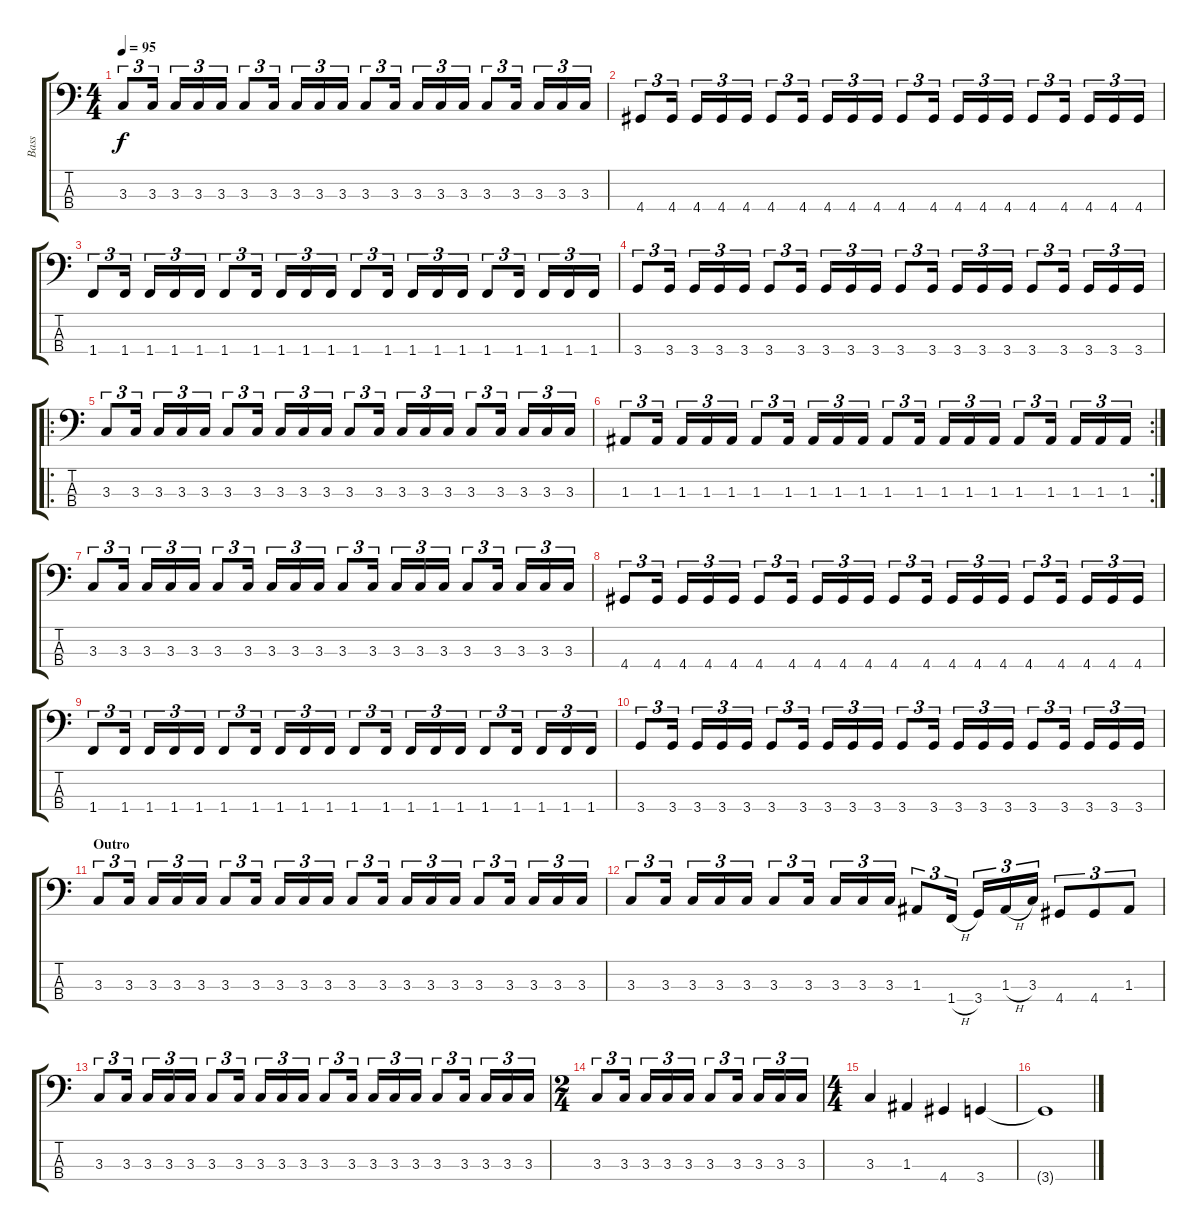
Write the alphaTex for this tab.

\track ("Bass" "Bass") {instrument electricbassfinger}
\staff {score tabs}
\tuning (G2 D2 A1 E1) {hide}
\ts (4 4)
\tempo 95
\clef f4
\ks c
3.3.8{tu (3 2) dy f} 3.3.16{tu (3 2)} 3.3.16{tu (3 2)} 3.3.16{tu (3 2)} 3.3.16{tu (3 2)} 3.3.8{tu (3 2)} 3.3.16{tu (3 2)} 3.3.16{tu (3 2)} 3.3.16{tu (3 2)} 3.3.16{tu (3 2)} 3.3.8{tu (3 2)} 3.3.16{tu (3 2)} 3.3.16{tu (3 2)} 3.3.16{tu (3 2)} 3.3.16{tu (3 2)} 3.3.8{tu (3 2)} 3.3.16{tu (3 2)} 3.3.16{tu (3 2)} 3.3.16{tu (3 2)} 3.3.16{tu (3 2)} |
4.4.8{tu (3 2)} 4.4.16{tu (3 2)} 4.4.16{tu (3 2)} 4.4.16{tu (3 2)} 4.4.16{tu (3 2)} 4.4.8{tu (3 2)} 4.4.16{tu (3 2)} 4.4.16{tu (3 2)} 4.4.16{tu (3 2)} 4.4.16{tu (3 2)} 4.4.8{tu (3 2)} 4.4.16{tu (3 2)} 4.4.16{tu (3 2)} 4.4.16{tu (3 2)} 4.4.16{tu (3 2)} 4.4.8{tu (3 2)} 4.4.16{tu (3 2)} 4.4.16{tu (3 2)} 4.4.16{tu (3 2)} 4.4.16{tu (3 2)} |
1.4.8{tu (3 2)} 1.4.16{tu (3 2)} 1.4.16{tu (3 2)} 1.4.16{tu (3 2)} 1.4.16{tu (3 2)} 1.4.8{tu (3 2)} 1.4.16{tu (3 2)} 1.4.16{tu (3 2)} 1.4.16{tu (3 2)} 1.4.16{tu (3 2)} 1.4.8{tu (3 2)} 1.4.16{tu (3 2)} 1.4.16{tu (3 2)} 1.4.16{tu (3 2)} 1.4.16{tu (3 2)} 1.4.8{tu (3 2)} 1.4.16{tu (3 2)} 1.4.16{tu (3 2)} 1.4.16{tu (3 2)} 1.4.16{tu (3 2)} |
3.4.8{tu (3 2)} 3.4.16{tu (3 2)} 3.4.16{tu (3 2)} 3.4.16{tu (3 2)} 3.4.16{tu (3 2)} 3.4.8{tu (3 2)} 3.4.16{tu (3 2)} 3.4.16{tu (3 2)} 3.4.16{tu (3 2)} 3.4.16{tu (3 2)} 3.4.8{tu (3 2)} 3.4.16{tu (3 2)} 3.4.16{tu (3 2)} 3.4.16{tu (3 2)} 3.4.16{tu (3 2)} 3.4.8{tu (3 2)} 3.4.16{tu (3 2)} 3.4.16{tu (3 2)} 3.4.16{tu (3 2)} 3.4.16{tu (3 2)} |
\ro
3.3.8{tu (3 2)} 3.3.16{tu (3 2)} 3.3.16{tu (3 2)} 3.3.16{tu (3 2)} 3.3.16{tu (3 2)} 3.3.8{tu (3 2)} 3.3.16{tu (3 2)} 3.3.16{tu (3 2)} 3.3.16{tu (3 2)} 3.3.16{tu (3 2)} 3.3.8{tu (3 2)} 3.3.16{tu (3 2)} 3.3.16{tu (3 2)} 3.3.16{tu (3 2)} 3.3.16{tu (3 2)} 3.3.8{tu (3 2)} 3.3.16{tu (3 2)} 3.3.16{tu (3 2)} 3.3.16{tu (3 2)} 3.3.16{tu (3 2)} |
\rc 2
1.3.8{tu (3 2)} 1.3.16{tu (3 2)} 1.3.16{tu (3 2)} 1.3.16{tu (3 2)} 1.3.16{tu (3 2)} 1.3.8{tu (3 2)} 1.3.16{tu (3 2)} 1.3.16{tu (3 2)} 1.3.16{tu (3 2)} 1.3.16{tu (3 2)} 1.3.8{tu (3 2)} 1.3.16{tu (3 2)} 1.3.16{tu (3 2)} 1.3.16{tu (3 2)} 1.3.16{tu (3 2)} 1.3.8{tu (3 2)} 1.3.16{tu (3 2)} 1.3.16{tu (3 2)} 1.3.16{tu (3 2)} 1.3.16{tu (3 2)} |
3.3.8{tu (3 2)} 3.3.16{tu (3 2)} 3.3.16{tu (3 2)} 3.3.16{tu (3 2)} 3.3.16{tu (3 2)} 3.3.8{tu (3 2)} 3.3.16{tu (3 2)} 3.3.16{tu (3 2)} 3.3.16{tu (3 2)} 3.3.16{tu (3 2)} 3.3.8{tu (3 2)} 3.3.16{tu (3 2)} 3.3.16{tu (3 2)} 3.3.16{tu (3 2)} 3.3.16{tu (3 2)} 3.3.8{tu (3 2)} 3.3.16{tu (3 2)} 3.3.16{tu (3 2)} 3.3.16{tu (3 2)} 3.3.16{tu (3 2)} |
4.4.8{tu (3 2)} 4.4.16{tu (3 2)} 4.4.16{tu (3 2)} 4.4.16{tu (3 2)} 4.4.16{tu (3 2)} 4.4.8{tu (3 2)} 4.4.16{tu (3 2)} 4.4.16{tu (3 2)} 4.4.16{tu (3 2)} 4.4.16{tu (3 2)} 4.4.8{tu (3 2)} 4.4.16{tu (3 2)} 4.4.16{tu (3 2)} 4.4.16{tu (3 2)} 4.4.16{tu (3 2)} 4.4.8{tu (3 2)} 4.4.16{tu (3 2)} 4.4.16{tu (3 2)} 4.4.16{tu (3 2)} 4.4.16{tu (3 2)} |
1.4.8{tu (3 2)} 1.4.16{tu (3 2)} 1.4.16{tu (3 2)} 1.4.16{tu (3 2)} 1.4.16{tu (3 2)} 1.4.8{tu (3 2)} 1.4.16{tu (3 2)} 1.4.16{tu (3 2)} 1.4.16{tu (3 2)} 1.4.16{tu (3 2)} 1.4.8{tu (3 2)} 1.4.16{tu (3 2)} 1.4.16{tu (3 2)} 1.4.16{tu (3 2)} 1.4.16{tu (3 2)} 1.4.8{tu (3 2)} 1.4.16{tu (3 2)} 1.4.16{tu (3 2)} 1.4.16{tu (3 2)} 1.4.16{tu (3 2)} |
3.4.8{tu (3 2)} 3.4.16{tu (3 2)} 3.4.16{tu (3 2)} 3.4.16{tu (3 2)} 3.4.16{tu (3 2)} 3.4.8{tu (3 2)} 3.4.16{tu (3 2)} 3.4.16{tu (3 2)} 3.4.16{tu (3 2)} 3.4.16{tu (3 2)} 3.4.8{tu (3 2)} 3.4.16{tu (3 2)} 3.4.16{tu (3 2)} 3.4.16{tu (3 2)} 3.4.16{tu (3 2)} 3.4.8{tu (3 2)} 3.4.16{tu (3 2)} 3.4.16{tu (3 2)} 3.4.16{tu (3 2)} 3.4.16{tu (3 2)} |
\section ("" "Outro")
3.3.8{tu (3 2)} 3.3.16{tu (3 2)} 3.3.16{tu (3 2)} 3.3.16{tu (3 2)} 3.3.16{tu (3 2)} 3.3.8{tu (3 2)} 3.3.16{tu (3 2)} 3.3.16{tu (3 2)} 3.3.16{tu (3 2)} 3.3.16{tu (3 2)} 3.3.8{tu (3 2)} 3.3.16{tu (3 2)} 3.3.16{tu (3 2)} 3.3.16{tu (3 2)} 3.3.16{tu (3 2)} 3.3.8{tu (3 2)} 3.3.16{tu (3 2)} 3.3.16{tu (3 2)} 3.3.16{tu (3 2)} 3.3.16{tu (3 2)} |
3.3.8{tu (3 2)} 3.3.16{tu (3 2)} 3.3.16{tu (3 2)} 3.3.16{tu (3 2)} 3.3.16{tu (3 2)} 3.3.8{tu (3 2)} 3.3.16{tu (3 2)} 3.3.16{tu (3 2)} 3.3.16{tu (3 2)} 3.3.16{tu (3 2)} 1.3.8{tu (3 2)} 1.4{h}.16{tu (3 2)} 3.4.16{tu (3 2)} 1.3{h}.16{tu (3 2)} 3.3.16{tu (3 2)} 4.4.8{tu (3 2)} 4.4.8{tu (3 2)} 1.3.8{tu (3 2)} |
3.3.8{tu (3 2)} 3.3.16{tu (3 2)} 3.3.16{tu (3 2)} 3.3.16{tu (3 2)} 3.3.16{tu (3 2)} 3.3.8{tu (3 2)} 3.3.16{tu (3 2)} 3.3.16{tu (3 2)} 3.3.16{tu (3 2)} 3.3.16{tu (3 2)} 3.3.8{tu (3 2)} 3.3.16{tu (3 2)} 3.3.16{tu (3 2)} 3.3.16{tu (3 2)} 3.3.16{tu (3 2)} 3.3.8{tu (3 2)} 3.3.16{tu (3 2)} 3.3.16{tu (3 2)} 3.3.16{tu (3 2)} 3.3.16{tu (3 2)} |
\ts (2 4)
3.3.8{tu (3 2)} 3.3.16{tu (3 2)} 3.3.16{tu (3 2)} 3.3.16{tu (3 2)} 3.3.16{tu (3 2)} 3.3.8{tu (3 2)} 3.3.16{tu (3 2)} 3.3.16{tu (3 2)} 3.3.16{tu (3 2)} 3.3.16{tu (3 2)} |
\ts (4 4)
3.3.4 1.3.4 4.4.4 3.4.4 |
3.4{t}.1
